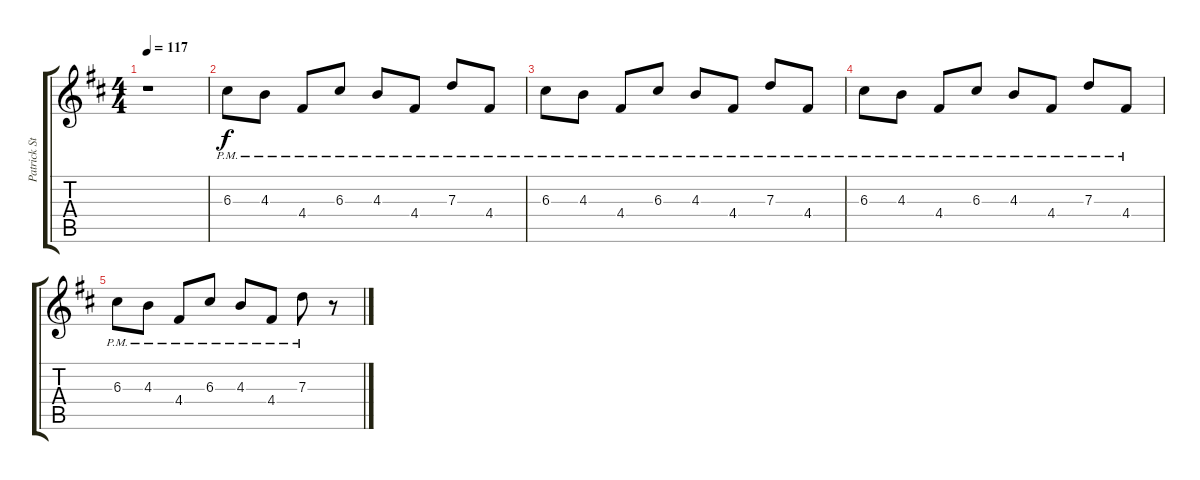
\track ("Patrick Stump" "Patrick St") {instrument distortionguitar}
\staff {score tabs}
\tuning (E4 B3 G3 D3 A2 E2) {hide}
\ts (4 4)
\tempo 117
\clef g2
\ks d
r.1{dy f} |
6.3{pm}.8 4.3{pm}.8 4.4{pm}.8 6.3{pm}.8 4.3{pm}.8 4.4{pm}.8 7.3{pm}.8 4.4{pm}.8 |
6.3{pm}.8 4.3{pm}.8 4.4{pm}.8 6.3{pm}.8 4.3{pm}.8 4.4{pm}.8 7.3{pm}.8 4.4{pm}.8 |
6.3{pm}.8 4.3{pm}.8 4.4{pm}.8 6.3{pm}.8 4.3{pm}.8 4.4{pm}.8 7.3{pm}.8 4.4{pm}.8 |
6.3{pm}.8 4.3{pm}.8 4.4{pm}.8 6.3{pm}.8 4.3{pm}.8 4.4{pm}.8 7.3{pm}.8 r.8
